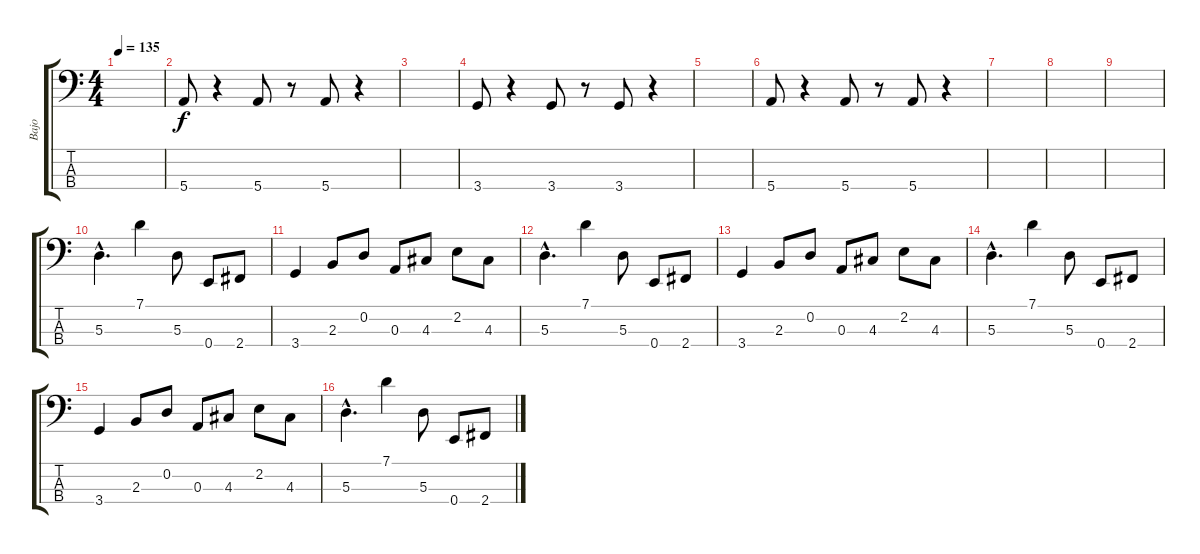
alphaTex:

\track ("Bajo" "Bajo") {instrument electricbasspick}
\staff {score tabs}
\tuning (G2 D2 A1 E1) {hide}
\ts (4 4)
\tempo 135
\clef f4
\ks c
|
5.4.8 r.4 5.4.8 r.8 5.4.8 r.4 |
|
3.4.8 r.4 3.4.8 r.8 3.4.8 r.4 |
|
5.4.8 r.4 5.4.8 r.8 5.4.8 r.4 |
|
|
|
5.3{hac}.4{d} 7.1.4 5.3.8 0.4.8 2.4.8 |
3.4.4 2.3.8 0.2.8 0.3.8 4.3.8 2.2.8 4.3.8 |
5.3{hac}.4{d} 7.1.4 5.3.8 0.4.8 2.4.8 |
3.4.4 2.3.8 0.2.8 0.3.8 4.3.8 2.2.8 4.3.8 |
5.3{hac}.4{d} 7.1.4 5.3.8 0.4.8 2.4.8 |
3.4.4 2.3.8 0.2.8 0.3.8 4.3.8 2.2.8 4.3.8 |
5.3{hac}.4{d} 7.1.4 5.3.8 0.4.8 2.4.8
